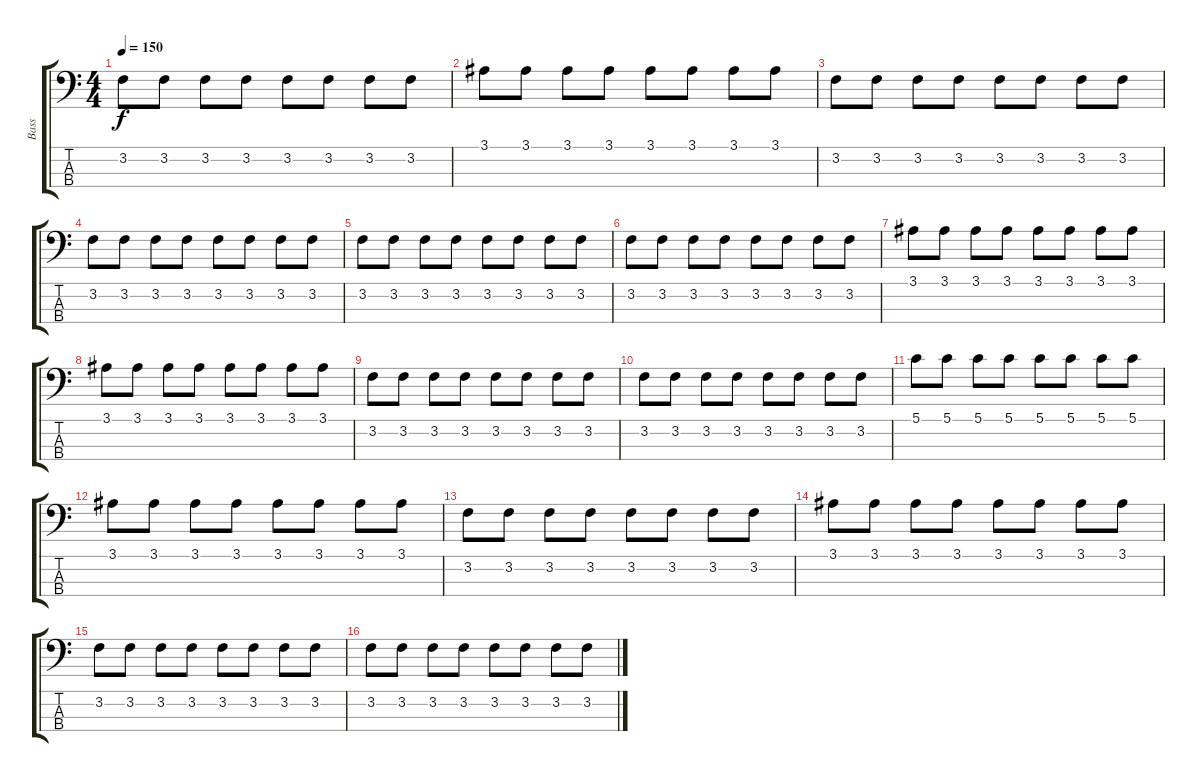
\track ("Bass" "Bass") {instrument electricbasspick}
\staff {score tabs}
\tuning (G2 D2 A1 E1) {hide}
\ts (4 4)
\tempo 150
\clef f4
\ks c
3.2.8{dy f} 3.2.8 3.2.8 3.2.8 3.2.8 3.2.8 3.2.8 3.2.8 |
3.1.8 3.1.8 3.1.8 3.1.8 3.1.8 3.1.8 3.1.8 3.1.8 |
3.2.8 3.2.8 3.2.8 3.2.8 3.2.8 3.2.8 3.2.8 3.2.8 |
3.2.8 3.2.8 3.2.8 3.2.8 3.2.8 3.2.8 3.2.8 3.2.8 |
3.2.8 3.2.8 3.2.8 3.2.8 3.2.8 3.2.8 3.2.8 3.2.8 |
3.2.8 3.2.8 3.2.8 3.2.8 3.2.8 3.2.8 3.2.8 3.2.8 |
3.1.8 3.1.8 3.1.8 3.1.8 3.1.8 3.1.8 3.1.8 3.1.8 |
3.1.8 3.1.8 3.1.8 3.1.8 3.1.8 3.1.8 3.1.8 3.1.8 |
3.2.8 3.2.8 3.2.8 3.2.8 3.2.8 3.2.8 3.2.8 3.2.8 |
3.2.8 3.2.8 3.2.8 3.2.8 3.2.8 3.2.8 3.2.8 3.2.8 |
5.1.8 5.1.8 5.1.8 5.1.8 5.1.8 5.1.8 5.1.8 5.1.8 |
3.1.8 3.1.8 3.1.8 3.1.8 3.1.8 3.1.8 3.1.8 3.1.8 |
3.2.8 3.2.8 3.2.8 3.2.8 3.2.8 3.2.8 3.2.8 3.2.8 |
3.1.8 3.1.8 3.1.8 3.1.8 3.1.8 3.1.8 3.1.8 3.1.8 |
3.2.8 3.2.8 3.2.8 3.2.8 3.2.8 3.2.8 3.2.8 3.2.8 |
3.2.8 3.2.8 3.2.8 3.2.8 3.2.8 3.2.8 3.2.8 3.2.8
